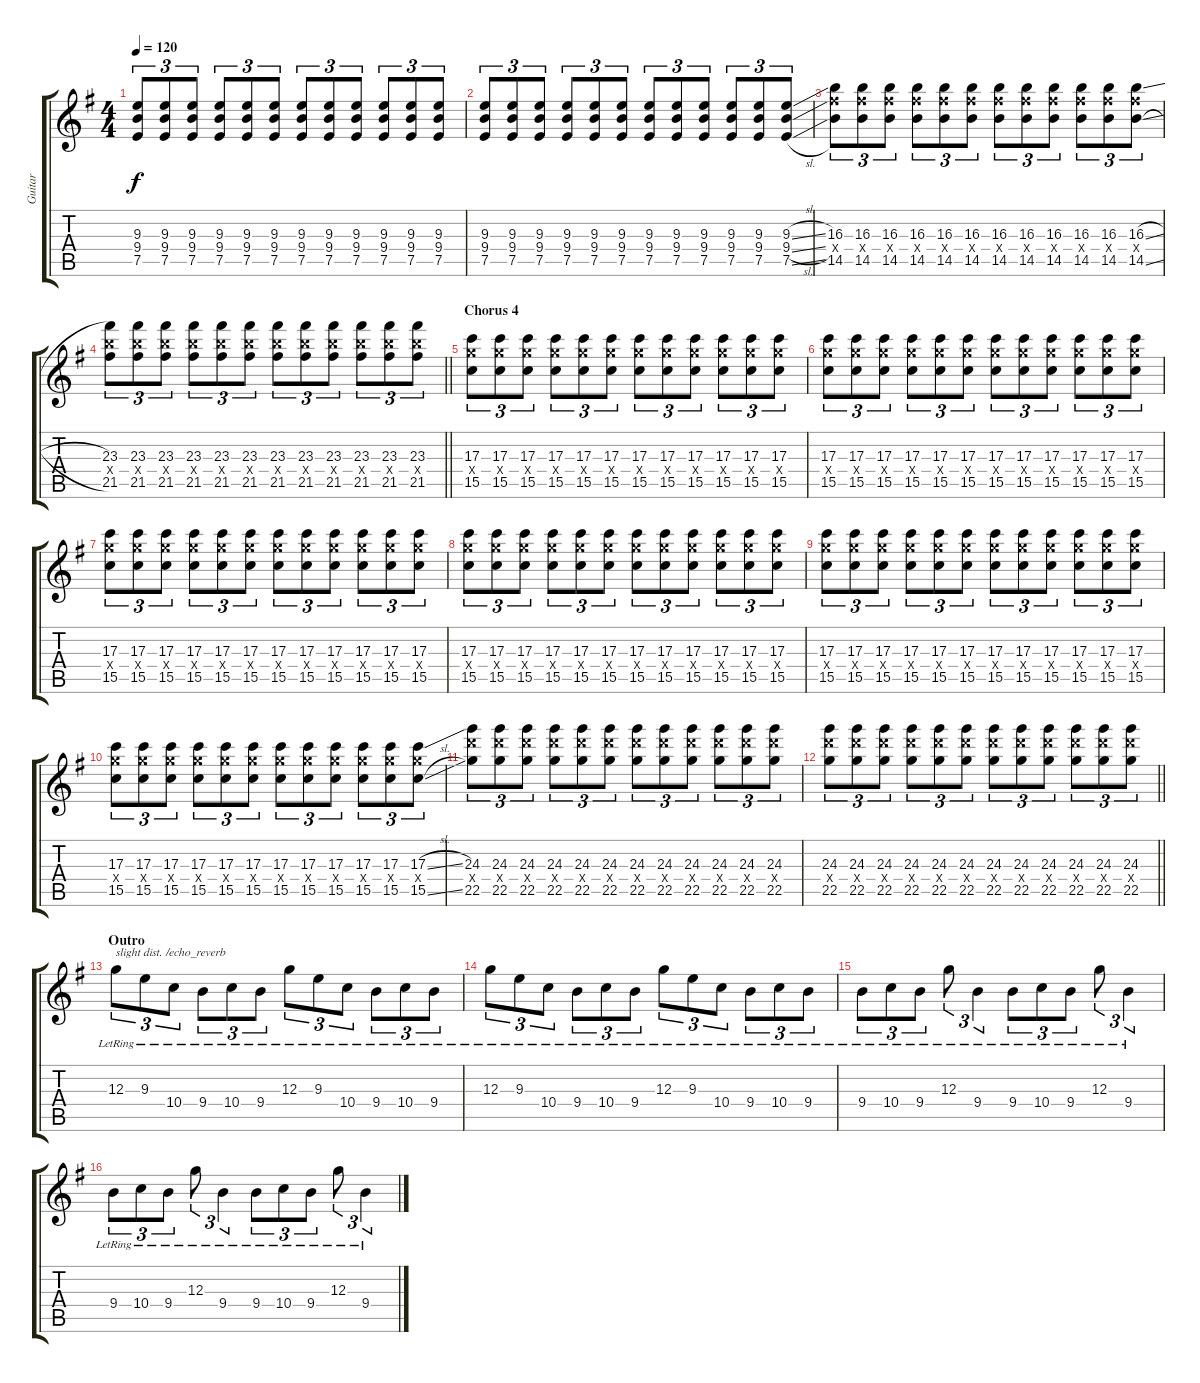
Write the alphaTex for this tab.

\track ("Guitar" "Guitar") {instrument electricguitarclean}
\staff {score tabs}
\tuning (E4 B3 G3 D3 A2 E2) {hide}
\ts (4 4)
\tempo 120
\clef g2
\ks eminor
(9.3 9.4 7.5).8{tu (3 2) dy f} (9.3 9.4 7.5).8{tu (3 2)} (9.3 9.4 7.5).8{tu (3 2)} (9.3 9.4 7.5).8{tu (3 2)} (9.3 9.4 7.5).8{tu (3 2)} (9.3 9.4 7.5).8{tu (3 2)} (9.3 9.4 7.5).8{tu (3 2)} (9.3 9.4 7.5).8{tu (3 2)} (9.3 9.4 7.5).8{tu (3 2)} (9.3 9.4 7.5).8{tu (3 2)} (9.3 9.4 7.5).8{tu (3 2)} (9.3 9.4 7.5).8{tu (3 2)} |
(9.3 9.4 7.5).8{tu (3 2)} (9.3 9.4 7.5).8{tu (3 2)} (9.3 9.4 7.5).8{tu (3 2)} (9.3 9.4 7.5).8{tu (3 2)} (9.3 9.4 7.5).8{tu (3 2)} (9.3 9.4 7.5).8{tu (3 2)} (9.3 9.4 7.5).8{tu (3 2)} (9.3 9.4 7.5).8{tu (3 2)} (9.3 9.4 7.5).8{tu (3 2)} (9.3 9.4 7.5).8{tu (3 2)} (9.3 9.4 7.5).8{tu (3 2)} (9.3{sl} 9.4{sl} 7.5{sl}).8{tu (3 2)} |
(16.3 16.4{x} 14.5).8{tu (3 2)} (16.3 16.4{x} 14.5).8{tu (3 2)} (16.3 16.4{x} 14.5).8{tu (3 2)} (16.3 16.4{x} 14.5).8{tu (3 2)} (16.3 16.4{x} 14.5).8{tu (3 2)} (16.3 16.4{x} 14.5).8{tu (3 2)} (16.3 16.4{x} 14.5).8{tu (3 2)} (16.3 16.4{x} 14.5).8{tu (3 2)} (16.3 16.4{x} 14.5).8{tu (3 2)} (16.3 16.4{x} 14.5).8{tu (3 2)} (16.3 16.4{x} 14.5).8{tu (3 2)} (16.3{sl} 16.4{x} 14.5{sl}).8{tu (3 2)} |
\barLineRight lightlight
(23.3 21.4{x} 21.5).8{tu (3 2)} (23.3 21.4{x} 21.5).8{tu (3 2)} (23.3 21.4{x} 21.5).8{tu (3 2)} (23.3 21.4{x} 21.5).8{tu (3 2)} (23.3 21.4{x} 21.5).8{tu (3 2)} (23.3 21.4{x} 21.5).8{tu (3 2)} (23.3 21.4{x} 21.5).8{tu (3 2)} (23.3 21.4{x} 21.5).8{tu (3 2)} (23.3 21.4{x} 21.5).8{tu (3 2)} (23.3 21.4{x} 21.5).8{tu (3 2)} (23.3 21.4{x} 21.5).8{tu (3 2)} (23.3 21.4{x} 21.5).8{tu (3 2)} |
\section ("" "Chorus 4")
(17.3 17.4{x} 15.5).8{tu (3 2)} (17.3 17.4{x} 15.5).8{tu (3 2)} (17.3 17.4{x} 15.5).8{tu (3 2)} (17.3 17.4{x} 15.5).8{tu (3 2)} (17.3 17.4{x} 15.5).8{tu (3 2)} (17.3 17.4{x} 15.5).8{tu (3 2)} (17.3 17.4{x} 15.5).8{tu (3 2)} (17.3 17.4{x} 15.5).8{tu (3 2)} (17.3 17.4{x} 15.5).8{tu (3 2)} (17.3 17.4{x} 15.5).8{tu (3 2)} (17.3 17.4{x} 15.5).8{tu (3 2)} (17.3 17.4{x} 15.5).8{tu (3 2)} |
(17.3 17.4{x} 15.5).8{tu (3 2)} (17.3 17.4{x} 15.5).8{tu (3 2)} (17.3 17.4{x} 15.5).8{tu (3 2)} (17.3 17.4{x} 15.5).8{tu (3 2)} (17.3 17.4{x} 15.5).8{tu (3 2)} (17.3 17.4{x} 15.5).8{tu (3 2)} (17.3 17.4{x} 15.5).8{tu (3 2)} (17.3 17.4{x} 15.5).8{tu (3 2)} (17.3 17.4{x} 15.5).8{tu (3 2)} (17.3 17.4{x} 15.5).8{tu (3 2)} (17.3 17.4{x} 15.5).8{tu (3 2)} (17.3 17.4{x} 15.5).8{tu (3 2)} |
(17.3 17.4{x} 15.5).8{tu (3 2)} (17.3 17.4{x} 15.5).8{tu (3 2)} (17.3 17.4{x} 15.5).8{tu (3 2)} (17.3 17.4{x} 15.5).8{tu (3 2)} (17.3 17.4{x} 15.5).8{tu (3 2)} (17.3 17.4{x} 15.5).8{tu (3 2)} (17.3 17.4{x} 15.5).8{tu (3 2)} (17.3 17.4{x} 15.5).8{tu (3 2)} (17.3 17.4{x} 15.5).8{tu (3 2)} (17.3 17.4{x} 15.5).8{tu (3 2)} (17.3 17.4{x} 15.5).8{tu (3 2)} (17.3 17.4{x} 15.5).8{tu (3 2)} |
(17.3 17.4{x} 15.5).8{tu (3 2)} (17.3 17.4{x} 15.5).8{tu (3 2)} (17.3 17.4{x} 15.5).8{tu (3 2)} (17.3 17.4{x} 15.5).8{tu (3 2)} (17.3 17.4{x} 15.5).8{tu (3 2)} (17.3 17.4{x} 15.5).8{tu (3 2)} (17.3 17.4{x} 15.5).8{tu (3 2)} (17.3 17.4{x} 15.5).8{tu (3 2)} (17.3 17.4{x} 15.5).8{tu (3 2)} (17.3 17.4{x} 15.5).8{tu (3 2)} (17.3 17.4{x} 15.5).8{tu (3 2)} (17.3 17.4{x} 15.5).8{tu (3 2)} |
(17.3 17.4{x} 15.5).8{tu (3 2)} (17.3 17.4{x} 15.5).8{tu (3 2)} (17.3 17.4{x} 15.5).8{tu (3 2)} (17.3 17.4{x} 15.5).8{tu (3 2)} (17.3 17.4{x} 15.5).8{tu (3 2)} (17.3 17.4{x} 15.5).8{tu (3 2)} (17.3 17.4{x} 15.5).8{tu (3 2)} (17.3 17.4{x} 15.5).8{tu (3 2)} (17.3 17.4{x} 15.5).8{tu (3 2)} (17.3 17.4{x} 15.5).8{tu (3 2)} (17.3 17.4{x} 15.5).8{tu (3 2)} (17.3 17.4{x} 15.5).8{tu (3 2)} |
(17.3 17.4{x} 15.5).8{tu (3 2)} (17.3 17.4{x} 15.5).8{tu (3 2)} (17.3 17.4{x} 15.5).8{tu (3 2)} (17.3 17.4{x} 15.5).8{tu (3 2)} (17.3 17.4{x} 15.5).8{tu (3 2)} (17.3 17.4{x} 15.5).8{tu (3 2)} (17.3 17.4{x} 15.5).8{tu (3 2)} (17.3 17.4{x} 15.5).8{tu (3 2)} (17.3 17.4{x} 15.5).8{tu (3 2)} (17.3 17.4{x} 15.5).8{tu (3 2)} (17.3 17.4{x} 15.5).8{tu (3 2)} (17.3{sl} 17.4{x} 15.5{sl}).8{tu (3 2)} |
(24.3 24.4{x} 22.5).8{tu (3 2)} (24.3 24.4{x} 22.5).8{tu (3 2)} (24.3 24.4{x} 22.5).8{tu (3 2)} (24.3 24.4{x} 22.5).8{tu (3 2)} (24.3 24.4{x} 22.5).8{tu (3 2)} (24.3 24.4{x} 22.5).8{tu (3 2)} (24.3 24.4{x} 22.5).8{tu (3 2)} (24.3 24.4{x} 22.5).8{tu (3 2)} (24.3 24.4{x} 22.5).8{tu (3 2)} (24.3 24.4{x} 22.5).8{tu (3 2)} (24.3 24.4{x} 22.5).8{tu (3 2)} (24.3 24.4{x} 22.5).8{tu (3 2)} |
\barLineRight lightlight
(24.3 24.4{x} 22.5).8{tu (3 2)} (24.3 24.4{x} 22.5).8{tu (3 2)} (24.3 24.4{x} 22.5).8{tu (3 2)} (24.3 24.4{x} 22.5).8{tu (3 2)} (24.3 24.4{x} 22.5).8{tu (3 2)} (24.3 24.4{x} 22.5).8{tu (3 2)} (24.3 24.4{x} 22.5).8{tu (3 2)} (24.3 24.4{x} 22.5).8{tu (3 2)} (24.3 24.4{x} 22.5).8{tu (3 2)} (24.3 24.4{x} 22.5).8{tu (3 2)} (24.3 24.4{x} 22.5).8{tu (3 2)} (24.3 24.4{x} 22.5).8{tu (3 2)} |
\section ("" "Outro")
12.3{lr}.8{tu (3 2) txt "slight dist. /echo_reverb" instrument electricguitarclean} 9.3{lr}.8{tu (3 2)} 10.4{lr}.8{tu (3 2)} 9.4{lr}.8{tu (3 2)} 10.4{lr}.8{tu (3 2)} 9.4{lr}.8{tu (3 2)} 12.3{lr}.8{tu (3 2)} 9.3{lr}.8{tu (3 2)} 10.4{lr}.8{tu (3 2)} 9.4{lr}.8{tu (3 2)} 10.4{lr}.8{tu (3 2)} 9.4{lr}.8{tu (3 2)} |
12.3{lr}.8{tu (3 2)} 9.3{lr}.8{tu (3 2)} 10.4{lr}.8{tu (3 2)} 9.4{lr}.8{tu (3 2)} 10.4{lr}.8{tu (3 2)} 9.4{lr}.8{tu (3 2)} 12.3{lr}.8{tu (3 2)} 9.3{lr}.8{tu (3 2)} 10.4{lr}.8{tu (3 2)} 9.4{lr}.8{tu (3 2)} 10.4{lr}.8{tu (3 2)} 9.4{lr}.8{tu (3 2)} |
9.4{lr}.8{tu (3 2)} 10.4{lr}.8{tu (3 2)} 9.4{lr}.8{tu (3 2)} 12.3{lr}.8{tu (3 2)} 9.4{lr}.4{tu (3 2)} 9.4{lr}.8{tu (3 2)} 10.4{lr}.8{tu (3 2)} 9.4{lr}.8{tu (3 2)} 12.3{lr}.8{tu (3 2)} 9.4{lr}.4{tu (3 2)} |
9.4{lr}.8{tu (3 2)} 10.4{lr}.8{tu (3 2)} 9.4{lr}.8{tu (3 2)} 12.3{lr}.8{tu (3 2)} 9.4{lr}.4{tu (3 2)} 9.4{lr}.8{tu (3 2)} 10.4{lr}.8{tu (3 2)} 9.4{lr}.8{tu (3 2)} 12.3{lr}.8{tu (3 2)} 9.4{lr}.4{tu (3 2)}
